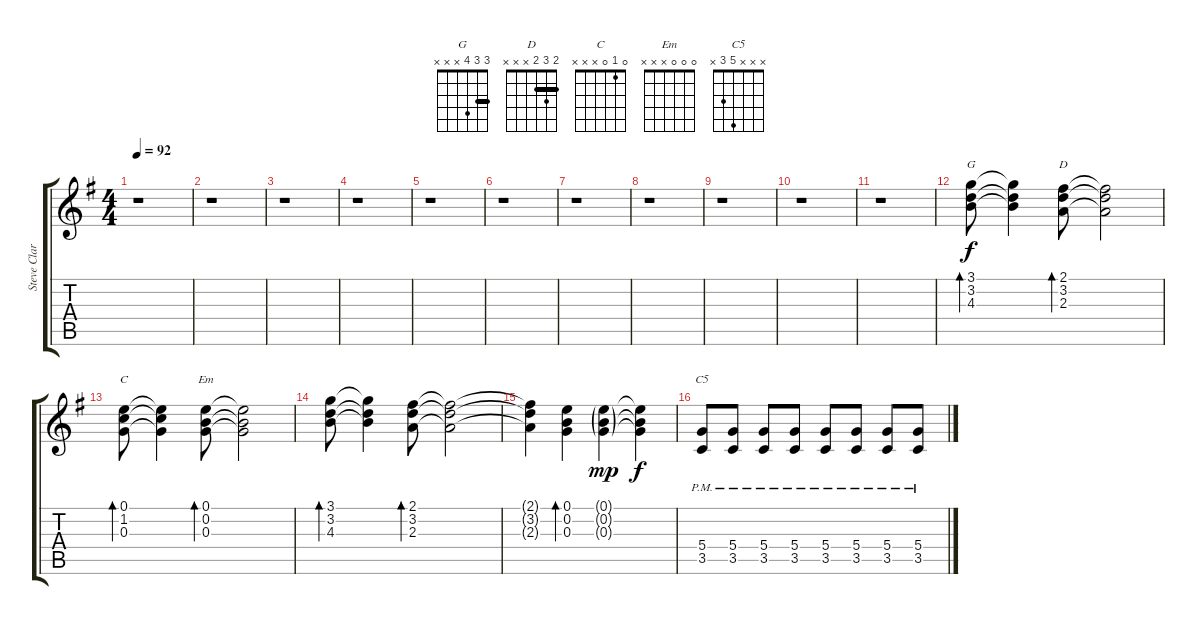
\track ("Steve Clark" "Steve Clar") {instrument overdrivenguitar}
\staff {score tabs}
\tuning (E4 B3 G3 D3 A2 E2) {hide}
\chord ("G" 3 3 4 x x x) {barre 3}
\chord ("D" 2 3 2 x x x) {barre 2}
\chord ("C" 0 1 0 x x x)
\chord ("Em" 0 0 0 x x x)
\chord ("C5" x x x 5 3 x)
\ts (4 4)
\tempo 92
\clef g2
\ks eminor
r.1{dy f} |
r.1 |
r.1 |
r.1 |
r.1 |
r.1 |
r.1 |
r.1 |
r.1 |
r.1 |
r.1 |
(3.1 3.2 4.3).8{bd 480 ch "G"} (3.1{t} 3.2{t} 4.3{t}).4 (2.1 3.2 2.3).8{bd 480 ch "D"} (2.1{t} 3.2{t} 2.3{t}).2 |
(0.1 1.2 0.3).8{bd 480 ch "C"} (0.1{t} 1.2{t} 0.3{t}).4 (0.1 0.2 0.3).8{bd 480 ch "Em"} (0.1{t} 0.2{t} 0.3{t}).2 |
(3.1 3.2 4.3).8{bd 480} (3.1{t} 3.2{t} 4.3{t}).4 (2.1 3.2 2.3).8{bd 480} (2.1{t} 3.2{t} 2.3{t}).2 |
(2.1{t} 3.2{t} 2.3{t}).4 (0.1 0.2 0.3).4{bd 480} (0.1{g} 0.2{g} 0.3{g}).4{dy mp} (0.1{t} 0.2{t} 0.3{t}).4{dy f} |
(5.4{pm} 3.5{pm}).8{ch "C5" instrument overdrivenguitar} (5.4{pm} 3.5{pm}).8 (5.4{pm} 3.5{pm}).8 (5.4{pm} 3.5{pm}).8 (5.4{pm} 3.5{pm}).8 (5.4{pm} 3.5{pm}).8 (5.4{pm} 3.5{pm}).8 (5.4{pm} 3.5{pm}).8
